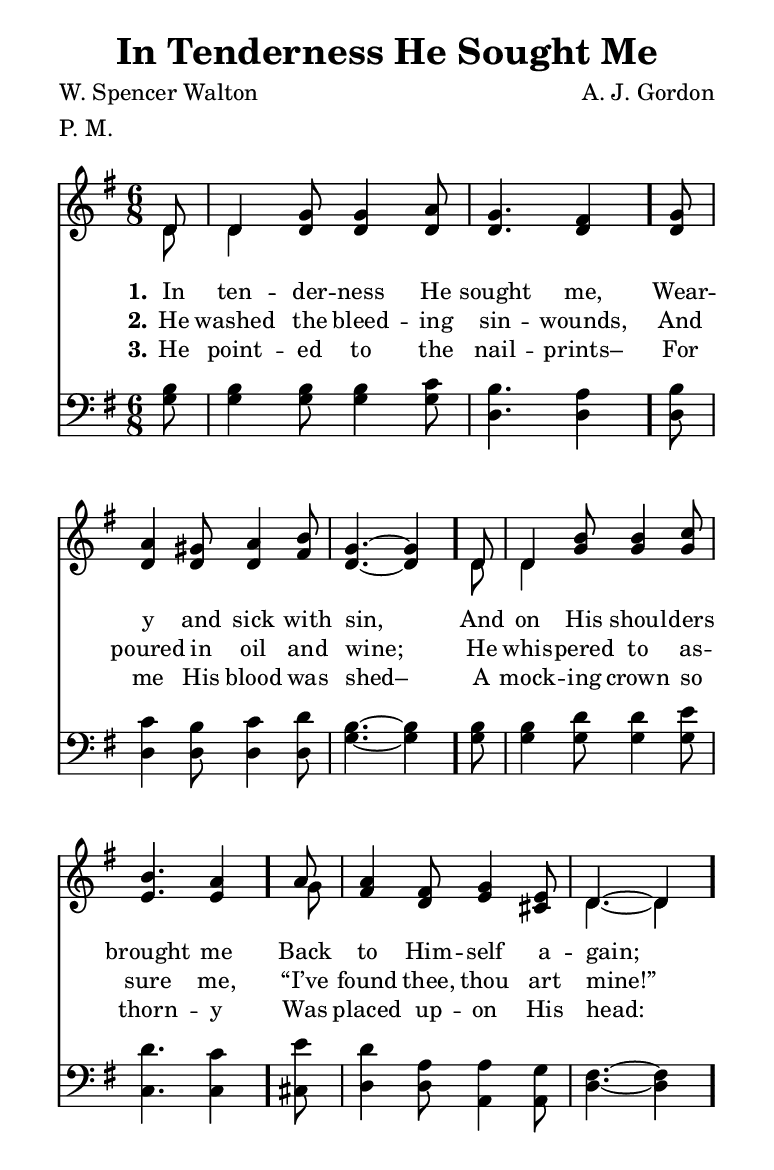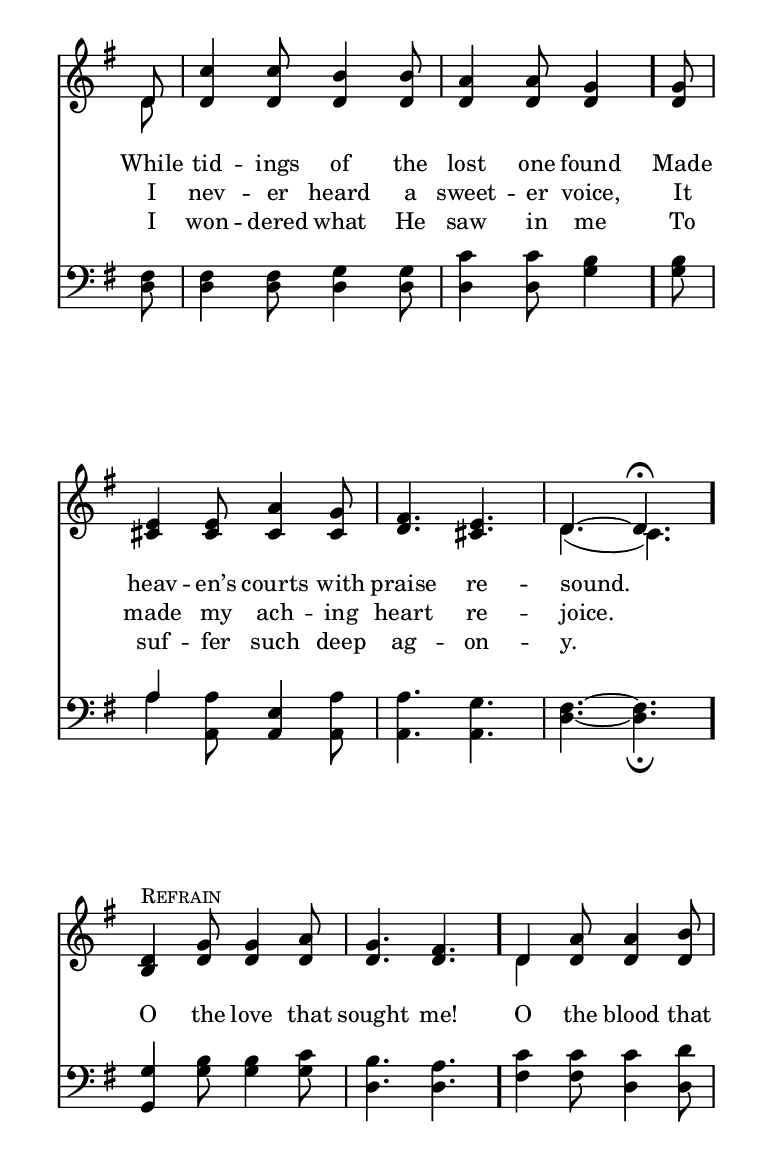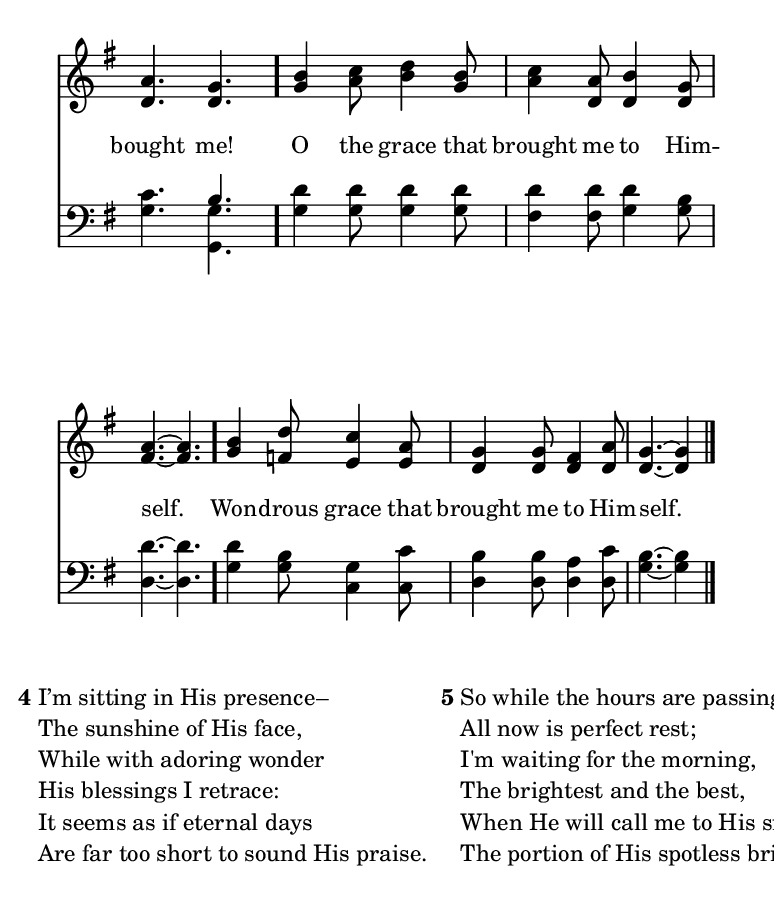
\include "common/global.ily"
\paper {
  \include "common/paper.ily"
  ragged-last-bottom = ##t
  systems-per-page = ##f
  page-count = ##f
  score-markup-spacing.padding = 3
  score-markup-spacing.basic-distance = 3
}

\header{
  %gospel
  hymnnumber = "168"
  title = "In Tenderness He Sought Me"
  tunename = ""
  meter = "P. M."
  poet = "W. Spencer Walton"
  composer = "A. J. Gordon"
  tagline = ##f
}

ta = { \tempo 8=150 }
tb = { \tempo 8=75 }

global = {
  \include "common/overrides.ily"
  \override Staff.TimeSignature.style = #'numbered
  \time 6/8
  \override Score.MetronomeMark.transparent = ##t % hide all fermata changes too
  \ta
  \key g \major
  \partial 8
  \autoBeamOff
}

patternAA = { c8 | c4 c8 c4 c8 | c4. c4 }
patternBA = { c8 | c4 c8 c4 c8 | c4 c8 c4 }
patternCA = { c8 | c4 c8 c4 c8 | c4. c4. | c4. c4. }

patternDA = { c4 c8 c4 c8 | c4. c4. }
patternDB = { c4 c8 c4 c8 | c4 c8 c4 c8 | c4. c4. }
patternDC = { c4 c8 c4 c8 | c4 c8 c4 c8 | c4. c4 }

notesSoprano = {
\global
\relative c' {

  \changePitch \patternAA { d | d g g a | g fis }
  \changePitch \patternAA { g | a gis a b | g ~ g  }
  \changePitch \patternAA { d | d b' b c | b a }
  \changePitch \patternAA { a | a fis g e | d ~ d }
  \changePitch \patternBA { d | c' c b b | a a g }
  \changePitch \patternCA { g | e e a g | fis e | d ~ \tb d \fermata \ta }

  << s^\markup { \small \caps "Refrain" }
  \changePitch \patternDA { d g g a | g fis } >>
  \changePitch \patternDA { d | a' a b | a g }
  \changePitch \patternDB { b c d b | c a b g | a ~ a }
  \changePitch \patternDC { b d c a | g g fis a | g ~ g }

  \bar "|."

}
}

notesAlto = {
\global
\relative e' {

  \changePitch \patternAA { d | d d d d | d d }
  \changePitch \patternAA { d | d d d fis | d ~ d }
  \changePitch \patternAA { d | d g g g | e e }
  \changePitch \patternAA { g | fis d e cis | d ~ d }
  \changePitch \patternBA { d | d d d d | d d d }
  \changePitch \patternCA { d | cis cis cis cis | d cis | d( c) }

  \changePitch \patternDA { b d d d | d d }
  \changePitch \patternDA { d d d d | d d }
  \changePitch \patternDB { g a b g | a d, d d | fis ~ fis }
  \changePitch \patternDC { g f e e | d d d d | d ~ d }

}
}

notesTenor = {
\global
\relative a {

  \changePitch \patternAA { b | b b b c | b a }
  \changePitch \patternAA { b | c b c d | b ~ b }
  \changePitch \patternAA { b | b d d e | d c }
  \changePitch \patternAA { e | d a a g | fis ~ fis }
  \changePitch \patternBA { fis | fis fis g g | c c b }
  \changePitch \patternCA { b | a a e a | a g | fis ~ fis }

  \changePitch \patternDA { g b b c | b a }
  \changePitch \patternDA { c c c d | c b }
  \changePitch \patternDB { d d d d | d d d b | d ~ d }
  \changePitch \patternDC { d b g c | b b a c | b ~ b }

}
}

notesBass = {
\global
\relative f {

  \changePitch \patternAA { g | g g g g | d d }
  \changePitch \patternAA { d | d d d d | g ~ g }
  \changePitch \patternAA { g | g g g g | c, c }
  \changePitch \patternAA { cis | d d a a | d ~ d }
  \changePitch \patternBA { d | d d d d | d d g }
  \changePitch \patternCA { g | a a, a a | a a | d ~ d_\fermata }

  \changePitch \patternDA { g, g' g g | d d }
  \changePitch \patternDA { fis fis d d | g <g g,> }
  \changePitch \patternDB { g g g g | fis fis g g | d ~ d }
  \changePitch \patternDC { g g | c, c | d d d d | g ~ g }

}
}

Refrain = \lyricmode {

O the love that sought me! \bar "."
O the blood that bought me! \bar "."
O the grace that brought me to Him -- self. \bar "."
Won -- drous grace that brought me to Him -- self. \bar "."

}

wordsA = \lyricmode {
\set stanza = "1."

In ten -- der -- ness He sought me, \bar "."
Wear -- y and sick with sin, \bar "."
And on His shoul -- ders brought me \bar "."
Back to Him -- self a -- gain; \bar "."
While tid -- ings of the lost one found \bar "."
Made heav -- en’s courts with praise re -- sound. \bar "."

}

wordsB = \lyricmode {
\set stanza = "2."

He washed the bleed -- ing sin -- wounds,
And poured in oil and wine;
He whis -- pered to as -- sure me,
“I’ve found thee, thou art mine!”
I nev -- er heard a sweet -- er voice,
It made my ach -- ing heart re -- joice.

\Refrain

}

wordsC = \lyricmode {
\set stanza = "3."

He point -- ed to the nail -- prints–
For me His blood was shed–
A mock -- ing crown so thorn -- y
Was placed up -- on His head:
I won -- dered what He saw in me
To suf -- fer such deep ag -- on -- y.

}

wordsD = \markuplist {

\line { I’m sitting in His presence– }
\line { The sunshine of His face, }
\line { While with adoring wonder }
\line { His blessings I retrace: }
\line { It seems as if eternal days }
\line { Are far too short to sound His praise. }

}

wordsE = \markuplist {

\line { So while the hours are passing, }
\line { All now is perfect rest; }
\line { I'm waiting for the morning, }
\line { The brightest and the best, }
\line { When He will call me to His side, }
\line { The portion of His spotless bride. }

}

\score {
  \context ChoirStaff <<
    \context Staff = upper <<
      \set Staff.autoBeaming = ##f
      \set ChoirStaff.systemStartDelimiter = #'SystemStartBar
      \set ChoirStaff.printPartCombineTexts = ##f
      \partcombine #'(2 . 9) \notesSoprano \notesAlto
      \context NullVoice = sopranos { \voiceOne << \notesSoprano >> }
      \context NullVoice = altos { \voiceTwo << \notesAlto >> }
      \context Lyrics = one   \lyricsto sopranos \wordsA
      \context Lyrics = two   \lyricsto sopranos \wordsB
      \context Lyrics = three \lyricsto sopranos \wordsC
    >>
    \context Staff = men <<
      \set Staff.autoBeaming = ##f
      \clef bass
      \set ChoirStaff.printPartCombineTexts = ##f
      \partcombine #'(2 . 9) \notesTenor \notesBass
      \context NullVoice = tenors { \voiceOne << \notesTenor >> }
      \context NullVoice = basses { \voiceTwo << \notesBass >> }
    >>
  >>
  \layout {
    \include "common/layout.ily"
  }
  \midi{
    \include "common/midi.ily"
  }
}

\noPageBreak

\markup { \fill-line {
  \hspace #0.1
  \line{ \bold 4 \column { \wordsD } }
  \hspace #0.1
  \line{ \bold 5 \column { \wordsE } }
  \hspace #0.1
} }

\version "2.19.49"  % necessary for upgrading to future LilyPond versions.

% vi:set et ts=2 sw=2 ai nocindent syntax=lilypond:
